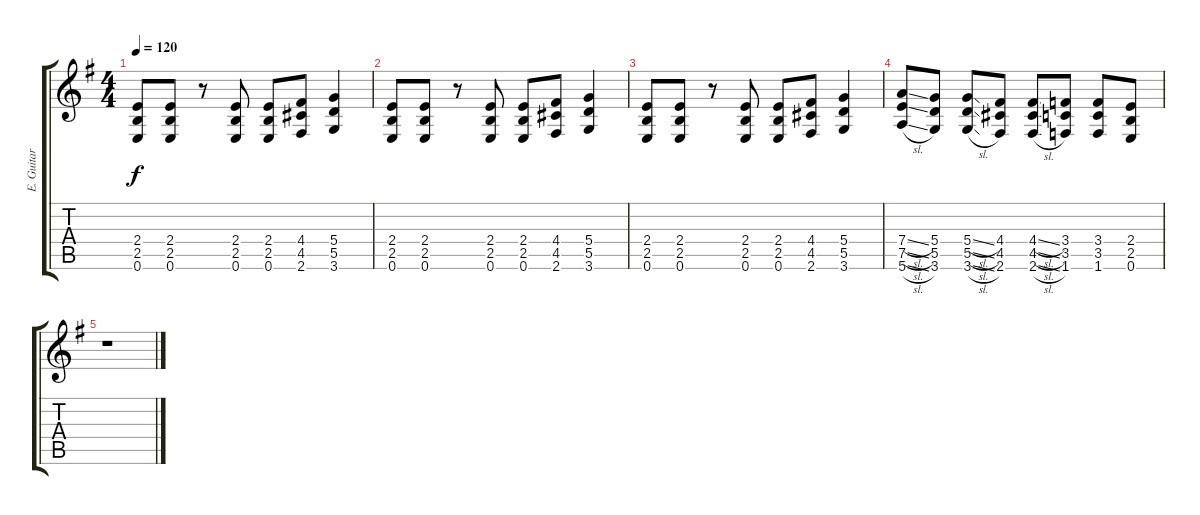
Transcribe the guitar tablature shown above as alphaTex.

\track ("E. Guitar I" "E. Guitar ") {instrument overdrivenguitar}
\staff {score tabs}
\tuning (E4 B3 G3 D3 A2 E2) {hide}
\ts (4 4)
\tempo 120
\clef g2
\ks eminor
(2.4 2.5 0.6).8{dy f} (2.4 2.5 0.6).8 r.8 (2.4 2.5 0.6).8 (2.4 2.5 0.6).8 (4.4 4.5 2.6).8 (5.4 5.5 3.6).4 |
(2.4 2.5 0.6).8 (2.4 2.5 0.6).8 r.8 (2.4 2.5 0.6).8 (2.4 2.5 0.6).8 (4.4 4.5 2.6).8 (5.4 5.5 3.6).4 |
(2.4 2.5 0.6).8 (2.4 2.5 0.6).8 r.8 (2.4 2.5 0.6).8 (2.4 2.5 0.6).8 (4.4 4.5 2.6).8 (5.4 5.5 3.6).4 |
(7.4{sl} 7.5{sl} 5.6{sl}).8 (5.4 5.5 3.6).8 (5.4{sl} 5.5{sl} 3.6{sl}).8 (4.4 4.5 2.6).8 (4.4{sl} 4.5{sl} 2.6{sl}).8 (3.4 3.5 1.6).8 (3.4 3.5 1.6).8 (2.4 2.5 0.6).8 |
r.1
